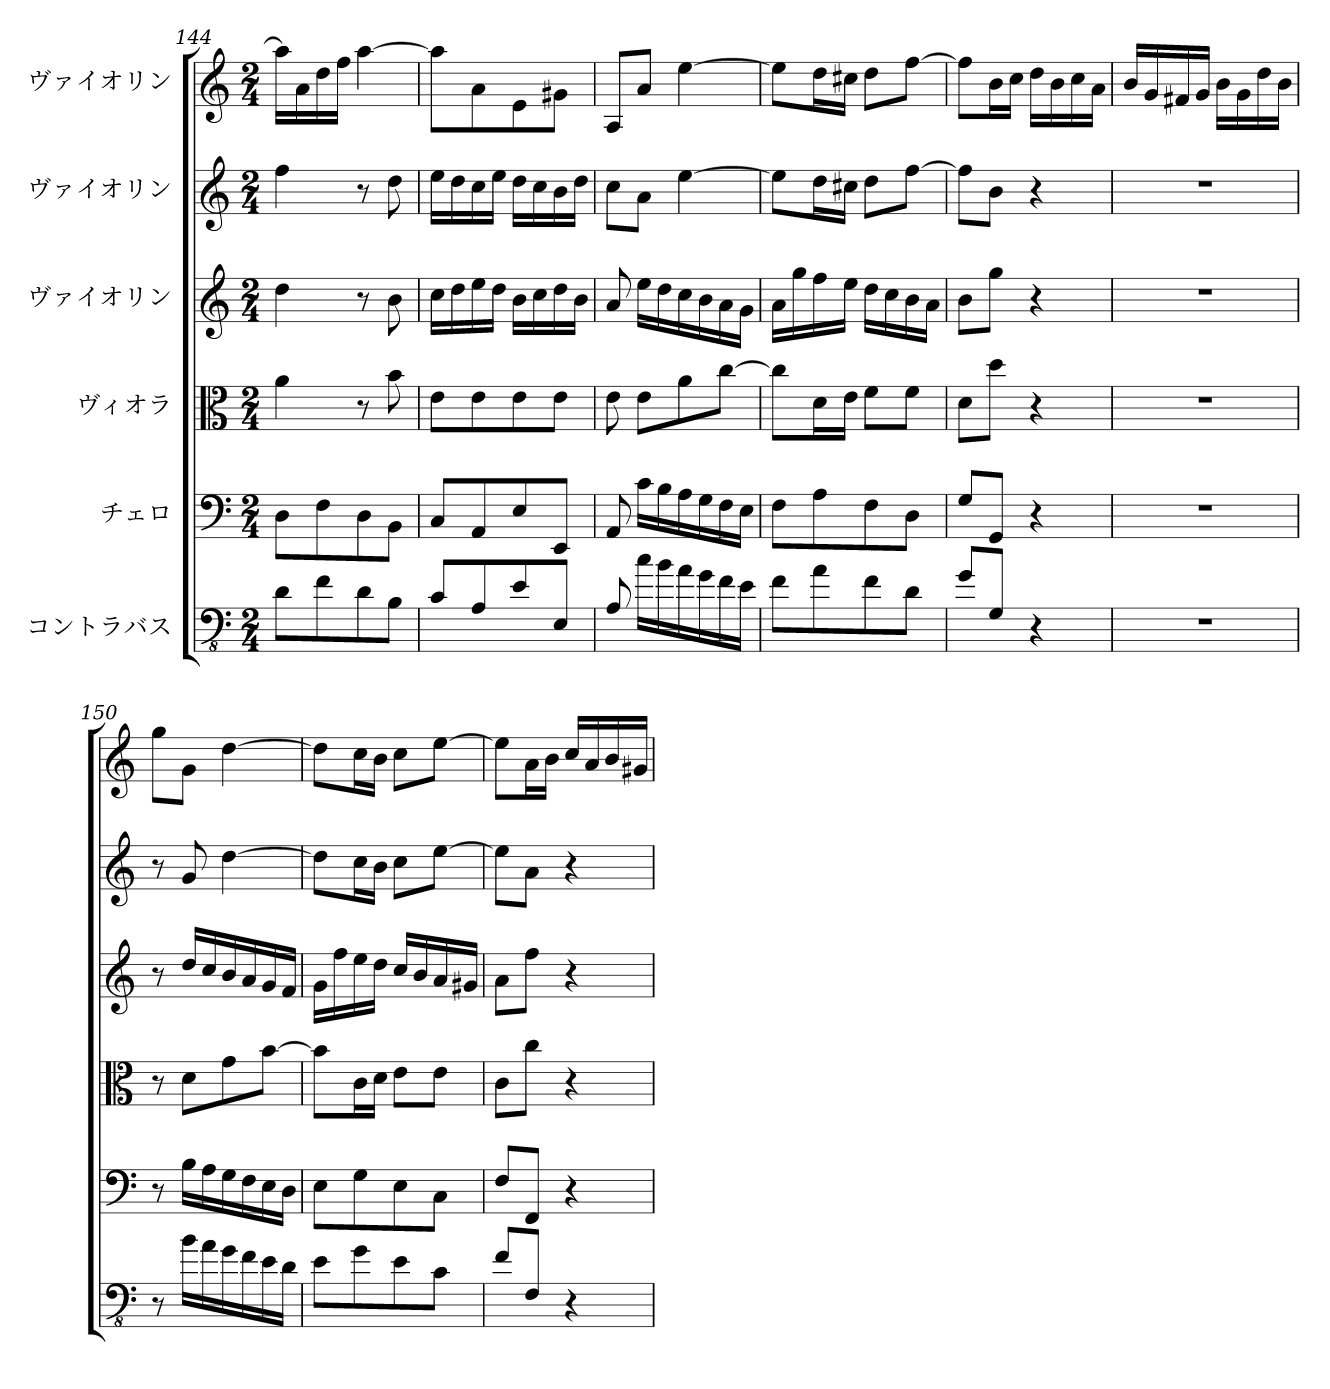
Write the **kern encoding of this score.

**kern	**kern	**kern	**kern	**kern	**kern
*part6	*part5	*part4	*part3	*part2	*part1
*staff6	*staff5	*staff4	*staff3	*staff2	*staff1
*I"コントラバス	*I"チェロ	*I"ヴィオラ	*I"ヴァイオリン	*I"ヴァイオリン	*I"ヴァイオリン
*clefFv4	*clefF4	*clefC3	*clefG2	*clefG2	*clefG2
*ITrd7c12	*	*	*	*	*
*k[]	*k[]	*k[]	*k[]	*k[]	*k[]
*M2/4	*M2/4	*M2/4	*M2/4	*M2/4	*M2/4
=144	=144	=144	=144	=144	=144
8DD\L	8D\L	4a\	4dd\	4ff\	16aa\LL]
.	.	.	.	.	16a\
8FF\	8F\	.	.	.	16dd\
.	.	.	.	.	16ff\JJ
8DD\	8D\	8r	8r	8r	[4aa\
8BBB\J	8BB\J	8b\	8b\	8dd\	.
=145	=145	=145	=145	=145	=145
8CC/L	8C/L	8e\L	16cc\LL	16ee\LL	8aa\L]
.	.	.	16dd\	16dd\	.
8AAA/	8AA/	8e\	16ee\	16cc\	8a\
.	.	.	16dd\JJ	16ee\JJ	.
8EE/	8E/	8e\	16b\LL	16dd\LL	8e\
.	.	.	16cc\	16cc\	.
8EEE/J	8EE/J	8e\J	16dd\	16b\	8g#X\J
.	.	.	16b\JJ	16dd\JJ	.
!!LO:PB:g=z
=146	=146	=146	=146	=146	=146
8AAA/	8AA/	8e\	8a/	8cc\L	8A/L
16C\LL	16c\LL	8e\L	16ee\LL	8a\J	8a/J
16BB\	16B\	.	16dd\	.	.
16AA\	16A\	8a\	16cc\	[4ee\	[4ee\
16GG\	16G\	.	16b\	.	.
16FF\	16F\	[8cc\J	16a\	.	.
16EE\JJ	16E\JJ	.	16g\JJ	.	.
=147	=147	=147	=147	=147	=147
8FF\L	8F\L	8cc\L]	16a\LL	8ee\L]	8ee\L]
.	.	.	16gg\	.	.
8AA\	8A\	16d\L	16ff\	16dd\L	16dd\L
.	.	16e\JJ	16ee\JJ	16cc#X\JJ	16cc#X\JJ
8FF\	8F\	8f\L	16dd\LL	8dd\L	8dd\L
.	.	.	16cc\	.	.
8DD\J	8D\J	8f\J	16b\	[8ff\J	[8ff\J
.	.	.	16a\JJ	.	.
=148	=148	=148	=148	=148	=148
8GG/L	8G/L	8d\L	8b\L	8ff\L]	8ff\L]
8GGG/J	8GG/J	8dd\J	8gg\J	8b\J	16b\L
.	.	.	.	.	16cc\JJ
4r	4r	4r	4r	4r	16dd\LL
.	.	.	.	.	16b\
.	.	.	.	.	16cc\
.	.	.	.	.	16a\JJ
=149	=149	=149	=149	=149	=149
2r	2r	2r	2r	2r	16b/LL
.	.	.	.	.	16g/
.	.	.	.	.	16f#X/
.	.	.	.	.	16g/JJ
.	.	.	.	.	16b\LL
.	.	.	.	.	16g\
.	.	.	.	.	16dd\
.	.	.	.	.	16b\JJ
=150	=150	=150	=150	=150	=150
8r	8r	8r	8r	8r	8gg\L
16BB\LL	16B\LL	8d\L	16dd/LL	8g/	8g\J
16AA\	16A\	.	16cc/	.	.
16GG\	16G\	8g\	16b/	[4dd\	[4dd\
16FF\	16F\	.	16a/	.	.
16EE\	16E\	[8b\J	16g/	.	.
16DD\JJ	16D\JJ	.	16f/JJ	.	.
=151	=151	=151	=151	=151	=151
8EE\L	8E\L	8b\L]	16g\LL	8dd\L]	8dd\L]
.	.	.	16ff\	.	.
8GG\	8G\	16c\L	16ee\	16cc\L	16cc\L
.	.	16d\JJ	16dd\JJ	16b\JJ	16b\JJ
8EE\	8E\	8e\L	16cc/LL	8cc\L	8cc\L
.	.	.	16b/	.	.
8CC\J	8C\J	8e\J	16a/	[8ee\J	[8ee\J
.	.	.	16g#X/JJ	.	.
!!LO:LB:g=z
=152	=152	=152	=152	=152	=152
8FF/L	8F/L	8c\L	8a\L	8ee\L]	8ee\L]
8FFF/J	8FF/J	8cc\J	8ff\J	8a\J	16a\L
.	.	.	.	.	16b\JJ
4r	4r	4r	4r	4r	16cc/LL
.	.	.	.	.	16a/
.	.	.	.	.	16b/
.	.	.	.	.	16g#X/JJ
=	=	=	=	=	=
*-	*-	*-	*-	*-	*-
